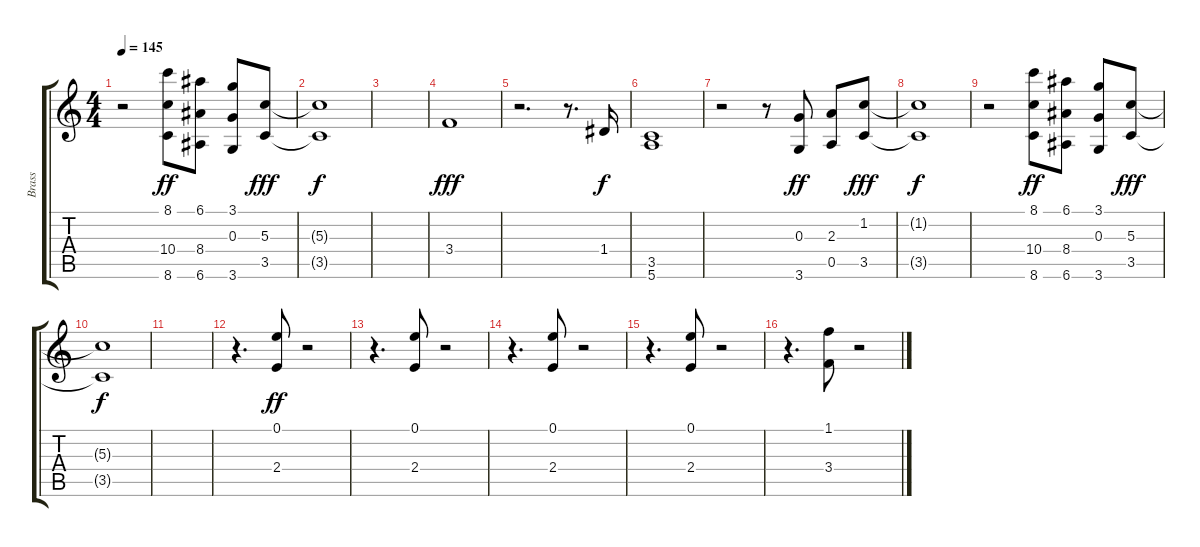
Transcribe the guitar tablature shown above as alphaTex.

\track ("Brass" "Brass") {instrument overdrivenguitar}
\staff {score tabs}
\tuning (E4 B3 G3 D3 A2 E2) {hide}
\ts (4 4)
\tempo 145
\clef g2
\ks c
r.2{dy f} (8.1 10.4 8.6).8{dy ff} (6.1 8.4 6.6).8 (3.1 0.3 3.6).8 (5.3 3.5).8{dy fff} |
(5.3{t} 3.5{t}).1{dy f} |
|
3.4.1{dy fff} |
r.2{d} r.8{d} 1.4.16{dy f} |
(3.5 5.6).1 |
r.2 r.8 (0.3 3.6).8{dy ff} (2.3 0.5).8 (1.2 3.5).8{dy fff} |
(1.2{t} 3.5{t}).1{dy f} |
r.2 (8.1 10.4 8.6).8{dy ff} (6.1 8.4 6.6).8 (3.1 0.3 3.6).8 (5.3 3.5).8{dy fff} |
(5.3{t} 3.5{t}).1{dy f} |
|
r.4{d} (0.1 2.4).8{dy ff} r.2 |
r.4{d} (0.1 2.4).8 r.2 |
r.4{d} (0.1 2.4).8 r.2 |
r.4{d} (0.1 2.4).8 r.2 |
r.4{d} (1.1 3.4).8 r.2
